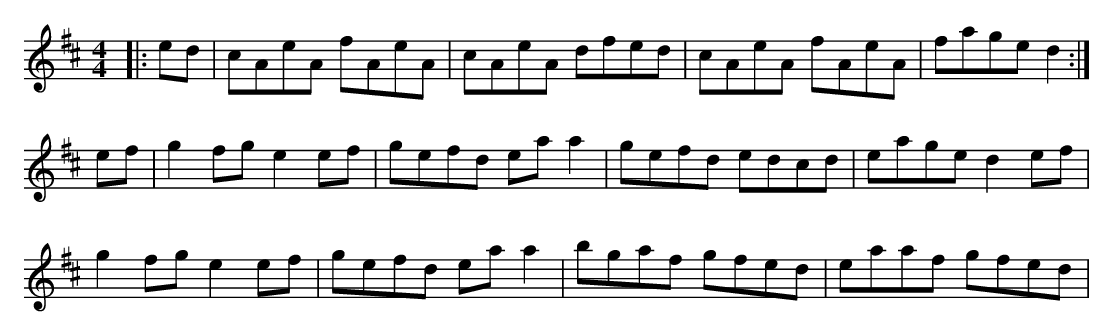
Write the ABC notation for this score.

X:1
M:4/4
K:Amix
|:ed|cAeA fAeA|cAeA dfed|cAeA fAeA|fage d2:|
ef|g2 fg e2 ef|gefd ea a2|gefd edcd|eage d2 ef|
g2 fg e2 ef|gefd ea a2|bgaf gfed|eaaf gfed|
